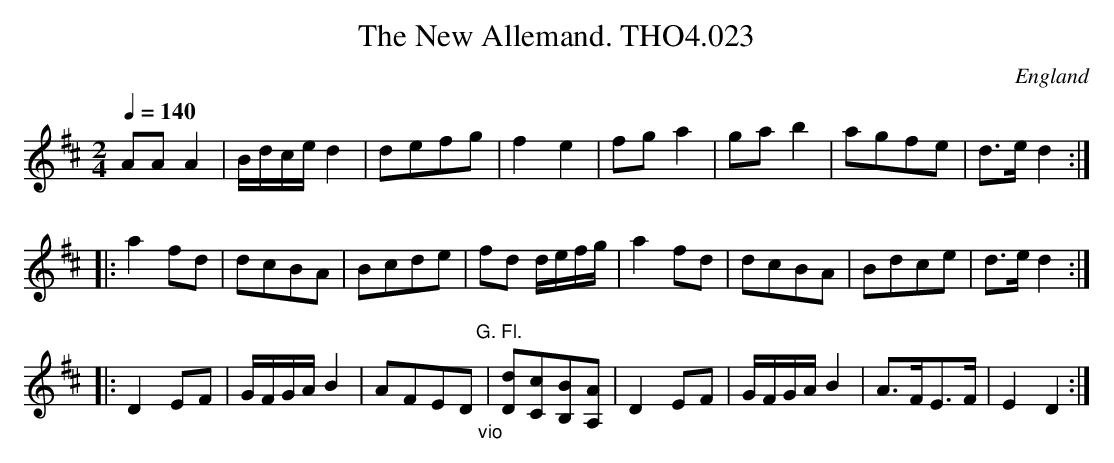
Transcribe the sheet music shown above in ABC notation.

X:1
T:New Allemand. THO4.023, The
O:England
M:2/4
L:1/8
Q:1/4=140
K:D major
AA A2|B/d/c/e/ d2|defg|f2e2|fg a2|ga b2|agfe|d>e d2:|
|:a2 fd|dcBA|Bcde|fd d/e/f/g/|a2 fd|dcBA|Bdce|d>e d2:|
|:D2 EF|G/F/G/A/ B2|AFED "^G. Fl.""_vio"|[Dd][cC][BB,][AA,]|\
D2 EF|G/F/G/A/ B2|A>FE>F|E2D2:|
